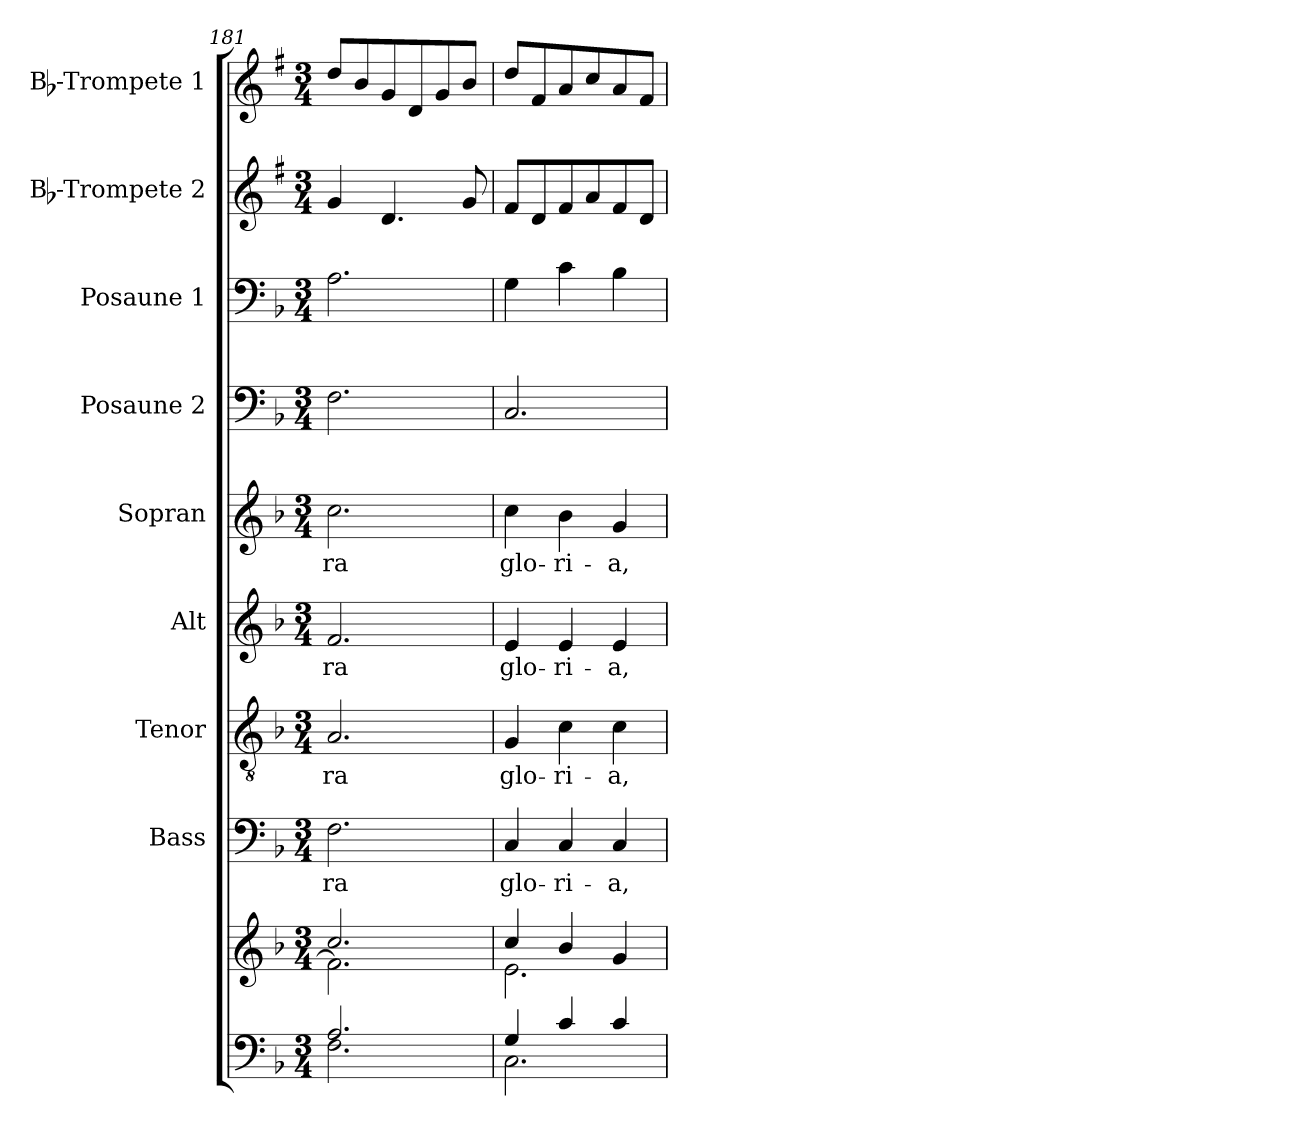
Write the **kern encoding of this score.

**kern	**kern	**kern	**text	**kern	**text	**kern	**text	**kern	**text	**kern	**kern	**kern	**kern
*part9	*part9	*part8	*part8	*part7	*part7	*part6	*part6	*part5	*part5	*part4	*part3	*part2	*part1
*staff10	*staff9	*staff8	*staff8	*staff7	*staff7	*staff6	*staff6	*staff5	*staff5	*staff4	*staff3	*staff2	*staff1
*	*	*I"Bass	*	*I"Tenor	*	*I"Alt	*	*I"Sopran	*	*I"Posaune 2	*I"Posaune 1	*I"Bb-Trompete 2	*I"Bb-Trompete 1
*	*	*I'B.	*	*I'T.	*	*I'A.	*	*I'S.	*	*I'Pos. 2	*I'Pos. 1	*I'Bb Trp. 2	*I'Bb Trp. 1
*clefF4	*clefG2	*clefF4	*	*clefGv2	*	*clefG2	*	*clefG2	*	*clefF4	*clefF4	*clefG2	*clefG2
*	*	*	*	*	*	*	*	*	*	*	*	*ITrd1c2	*ITrd1c2
*k[b-]	*k[b-]	*k[b-]	*	*k[b-]	*	*k[b-]	*	*k[b-]	*	*k[b-]	*k[b-]	*k[b-]	*k[b-]
*F:	*F:	*F:	*	*F:	*	*F:	*	*F:	*	*F:	*F:	*F:	*F:
*M3/4	*M3/4	*M3/4	*	*M3/4	*	*M3/4	*	*M3/4	*	*M3/4	*M3/4	*M3/4	*M3/4
=181	=181	=181	=181	=181	=181	=181	=181	=181	=181	=181	=181	=181	=181
*^	*^	*	*	*	*	*	*	*	*	*	*	*	*
!	!	!	!	!	!LO:LY:b	!	!LO:LY:b	!	!LO:LY:b	!	!LO:LY:b	!	!	!	!
2.A/	2.F\	2.cc/	2.f\]	2.F\	-ra	2.A/	-ra	2.f/	-ra	2.cc\	-ra	2.F\	2.A\	4f/	8cc/L
.	.	.	.	.	.	.	.	.	.	.	.	.	.	.	8a/
.	.	.	.	.	.	.	.	.	.	.	.	.	.	4.c/	8f/
.	.	.	.	.	.	.	.	.	.	.	.	.	.	.	8c/
.	.	.	.	.	.	.	.	.	.	.	.	.	.	.	8f/
.	.	.	.	.	.	.	.	.	.	.	.	.	.	8f/	8a/J
=182	=182	=182	=182	=182	=182	=182	=182	=182	=182	=182	=182	=182	=182	=182	=182
!	!	!	!	!	!LO:LY:b	!	!LO:LY:b	!	!LO:LY:b	!	!LO:LY:b	!	!	!	!
4G/	2.C\	4cc/	2.e\	4C/	glo-	4G/	glo-	4e/	glo-	4cc\	glo-	2.C/	4G\	8e/L	8cc/L
.	.	.	.	.	.	.	.	.	.	.	.	.	.	8c/	8e/
!	!	!	!	!	!LO:LY:b	!	!LO:LY:b	!	!LO:LY:b	!	!LO:LY:b	!	!	!	!
4c/	.	4b-/	.	4C/	-ri-	4c\	-ri-	4e/	-ri-	4b-\	-ri-	.	4c\	8e/	8g/
.	.	.	.	.	.	.	.	.	.	.	.	.	.	8g/	8b-/
!	!	!	!	!	!LO:LY:b	!	!LO:LY:b	!	!LO:LY:b	!	!LO:LY:b	!	!	!	!
4c/	.	4g/	.	4C/	-a,	4c\	-a,	4e/	-a,	4g/	-a,	.	4B-\	8e/	8g/
.	.	.	.	.	.	.	.	.	.	.	.	.	.	8c/J	8e/J
*v	*v	*	*	*	*	*	*	*	*	*	*	*	*	*	*
*	*v	*v	*	*	*	*	*	*	*	*	*	*	*	*
=	=	=	=	=	=	=	=	=	=	=	=	=	=
*-	*-	*-	*-	*-	*-	*-	*-	*-	*-	*-	*-	*-	*-
